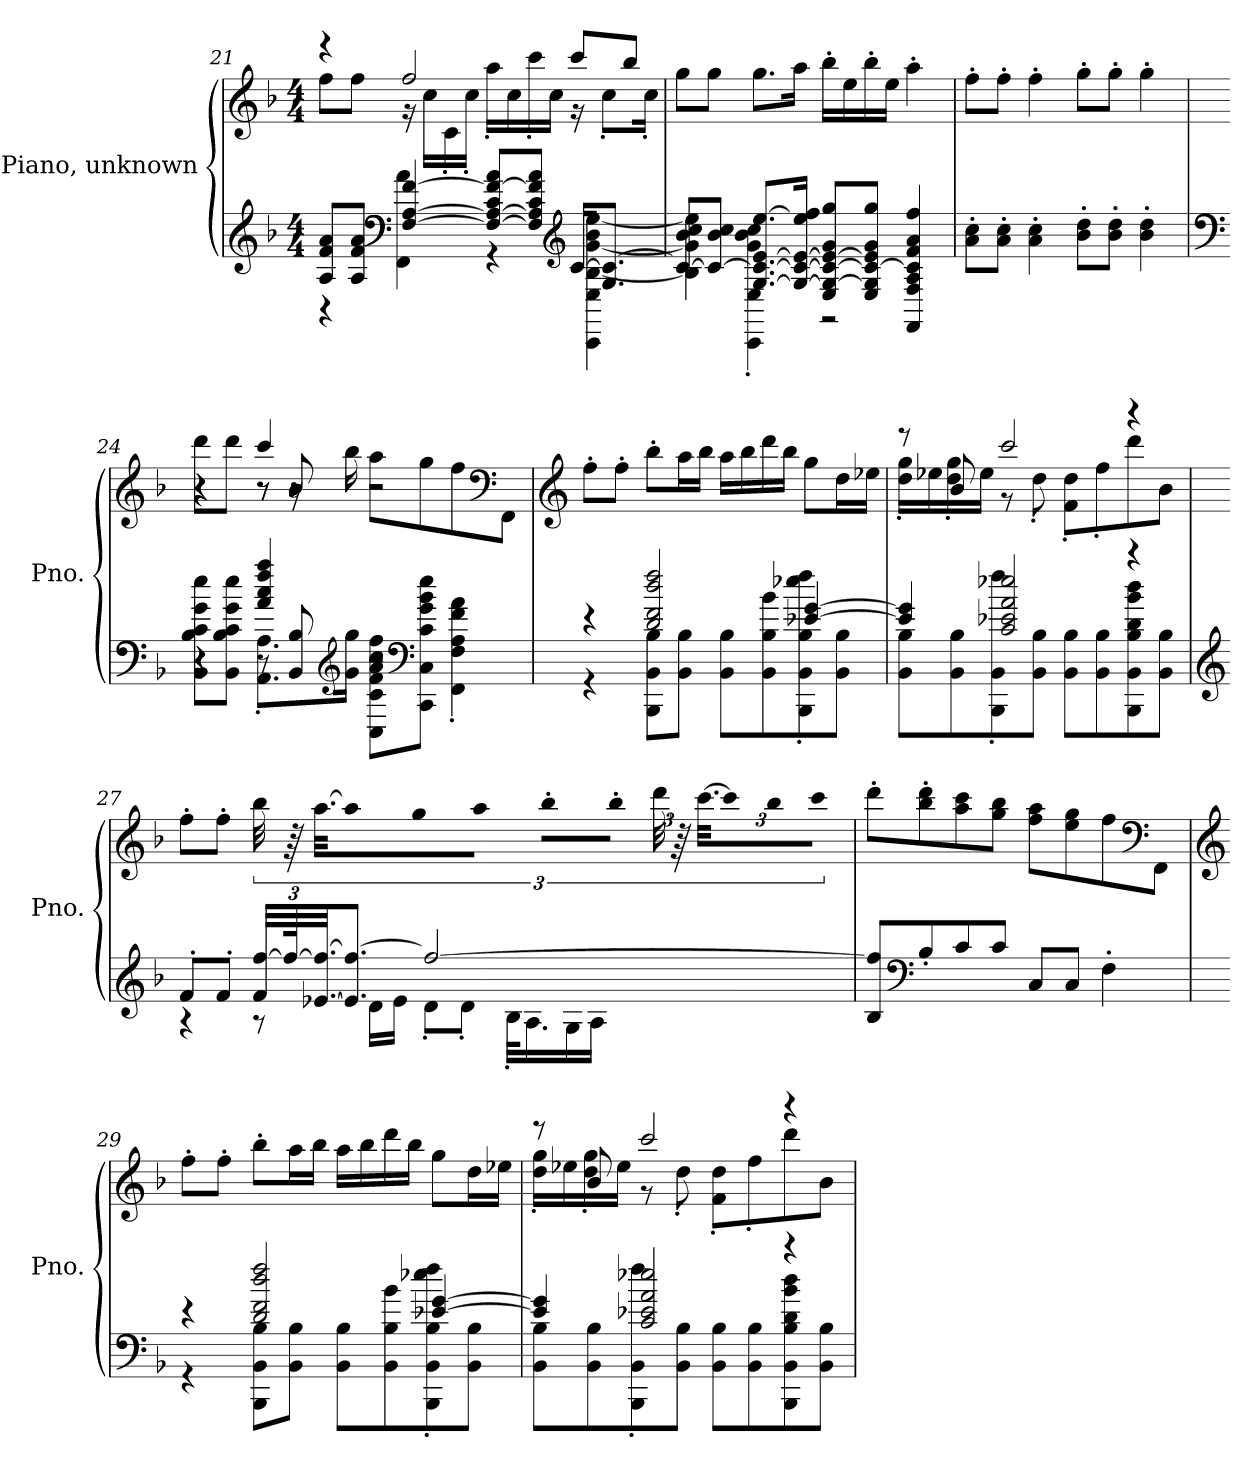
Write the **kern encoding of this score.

**kern	**kern
*part1	*part1
*staff2	*staff1
*I"Piano, unknown	*
*I'Pno.	*
!!LO:LB:g=z
*clefG2	*clefG2
*k[b-]	*k[b-]
*M4/4	*M4/4
=21	=21
*^	*^
8A/ 8f/ 8a/L	4r	4r	8ff\L
8A/ 8f/ 8a/J	.	.	8ff\J
*clefF4	*	*	*
[4F/ [4A/ [4f/	4FF\ 4a\	2ff/	16r
.	.	.	16cc\LL
.	.	.	16c'\
.	.	.	16cc'\JJ
8F/_ 8A/_ 8c/ 8f/_ 8a/L	4r	.	16aa'\LL
.	.	.	16cc\
8F/] 8A/] 8c/ 8f/] 8a/J	.	.	16ccc'\
.	.	.	16cc\JJ
*clefG2	*	*	*
[16c/KL	4CC\ 4E\ [4B-\ [4g\ 4b-\ [4ee\	8ccc/L	16r
8.G/ 8.c/_J	.	.	8cc'\L
.	.	8bb-/J	.
.	.	.	16cc'\Jk
*	*	*v	*v
=22	=22	=22
8c/_ 8b-/ 8cc/L	4B-\] 4g\] 4ee\]	8gg\L
8c/_ 8b-/ 8cc/J	.	8gg\J
[8.G/ 8.c/_ [8.e/ [8.ee/L	4CC\' 4E\' 4g\' 4b-\' 4cc\'	8.gg\L
16G/_ 16c/_ 16e/_ 16ee/] 16ff/Jk	.	16aa\Jk
8E/ 8G/_ 8c/_ 8e/_ 8g/ 8gg/L	2r	16bb-'\LL
.	.	16ee\
8E/ 8G/] 8c/_ 8e/] 8g/ 8gg/J	.	16bb-'\
.	.	16ee\JJ
4FF/ 4F/ 4A/ 4c/] 4f/ 4a/ 4ff/	.	4aa'\
*v	*v	*
=23	=23
8a\' 8cc\'L	8ff'\L
8a\' 8cc\'J	8ff'\J
4a\' 4cc\'	4ff'\
8b-\' 8dd\'L	8gg'\L
8b-\' 8dd\'J	8gg'\J
4b-\' 4dd\'	4gg'\
!!LO:LB:g=z
=24	=24
*clefF4	*
*^	*^
*	*^	*	*^
4r	8BB-\ 8B-\ 8c\ 8g\ 8ee\L	4r	4r	8ddd\L	4r
.	8BB-\ 8B-\ 8c\ 8g\ 8ee\J	.	.	8ddd\J	.
4a/ 4cc/ 4ff/ 4aa/	8.AA\' 8.A\'L	8r	4ccc/	8r	8r
.	.	8BB-/ 8B-/	.	16r	8b-/
*clefG2	*	*	*	*	*
.	16g\ 16gg\Jk	.	.	16bb-\	.
2r	8C\ 8c\ 8f\ 8a\ 8cc\ 8ff\L	2r	2r	8aa\L	2r
*clefF4	*	*	*	*	*
.	8CC\ 8C\ 8c\ 8g\ 8b-\ 8ee\J	.	.	8gg\	.
.	4FF\' 4F\' 4A\' 4f\' 4a\'	.	.	8ff\	.
*	*	*	*clefF4	*	*
.	.	.	.	8FF\J	.
*v	*v	*v	*	*	*
*	*v	*v	*v
=25	=25
*	*clefG2
*^	*
4r	4r	8ff'\L
.	.	8ff'\J
2d/ 2f/ 2dd/ 2ff/	8BBB-\ 8BB-\ 8B-\L	8bb-'\L
.	8BB-\ 8B-\J	16aa\L
.	.	16bb-\JJ
.	8BB-\ 8B-\L	16aa\LL
.	.	16bb-\
.	8BB-\ 8B-\ 8b-\	16ddd\
.	.	16bb-\JJ
[4e-X/ [4g/	8BBB-\' 8BB-\' 8B-\' 8ee-X\' 8ff\'	8gg\L
.	8BB-\ 8B-\J	16dd\L
.	.	16ee-X\JJ
!!LO:LB:g=z
=26	=26	=26
*	*	*^
4e-/] 4g/]	8BB-\ 8B-\L	8r	16dd\' 16gg\'LL
.	.	.	16ee-X\
.	8BB-\ 8B-\	8b-/	16dd\' 16gg\'
.	.	.	16ee-\JJ
2c/ 2e-X/ 2a/ 2ee-X/	8BBB-\' 8BB-\' 8ff\'	2ccc/	8r
.	8BB-\ 8B-\J	.	8dd'\
.	8BB-\ 8B-\L	.	8f\' 8dd\'L
.	8BB-\ 8B-\	.	8ff'\
4r	8BBB-\ 8BB-\ 8B-\ 8d\ 8b-\ 8dd\	4r	8ddd\
.	8BB-\ 8B-\J	.	8b-\J
*	*	*v	*v
=27	=27	=27
*clefG2	*	*
8f'/L	4r	8ff'\L
8f'/J	.	8ff'\J
*Xbrackettup	*	*
48f/ [48ff/LLL	8r	48bb-\
96ff/K_	.	96r
[48.e-X/ 48.ff/_JJ	.	[48.aa\KLL
8.e-/] 8.ff/_J	.	16aa\]
.	16d\LL	16gg\
.	16e-\JJ	16aa\JJ
2ff/_	8d'\L	8bb-'\L
.	8d'\J	8bb-'\J
.	32B-'\KLL	48ddd\
.	.	96r
.	16.A\	[48.ccc\KLL
.	.	16ccc\]
.	16G\	16bb-\
.	16A\JJ	16ccc\JJ
*v	*v	*
!!LO:PB:g=z
=28	=28
8B-/ 8ff/]L	8ddd'\L
*clefF4	*
8B-'/	8bb-\' 8ddd\'
8c/	8aa\ 8ccc\
8c/J	8gg\ 8bb-\J
8C/L	8ff\ 8aa\L
8C/J	8ee\ 8gg\
4F'\	8ff\
*	*clefF4
.	8FF\J
=29	=29
*	*clefG2
*^	*
4r	4r	8ff'\L
.	.	8ff'\J
2d/ 2f/ 2dd/ 2ff/	8BBB-\ 8BB-\ 8B-\L	8bb-'\L
.	8BB-\ 8B-\J	16aa\L
.	.	16bb-\JJ
.	8BB-\ 8B-\L	16aa\LL
.	.	16bb-\
.	8BB-\ 8B-\ 8b-\	16ddd\
.	.	16bb-\JJ
[4e-X/ [4g/	8BBB-\' 8BB-\' 8B-\' 8ee-X\' 8ff\'	8gg\L
.	8BB-\ 8B-\J	16dd\L
.	.	16ee-X\JJ
=30	=30	=30
*	*	*^
4e-/] 4g/]	8BB-\ 8B-\L	8r	16dd\' 16gg\'LL
.	.	.	16ee-X\
.	8BB-\ 8B-\	8b-/	16dd\' 16gg\'
.	.	.	16ee-\JJ
2c/ 2e-X/ 2a/ 2ee-X/	8BBB-\' 8BB-\' 8ff\'	2ccc/	8r
.	8BB-\ 8B-\J	.	8dd'\
.	8BB-\ 8B-\L	.	8f\' 8dd\'L
.	8BB-\ 8B-\	.	8ff'\
4r	8BBB-\ 8BB-\ 8B-\ 8d\ 8b-\ 8dd\	4r	8ddd\
.	8BB-\ 8B-\J	.	8b-\J
*v	*v	*	*
*	*v	*v
=	=
*-	*-
